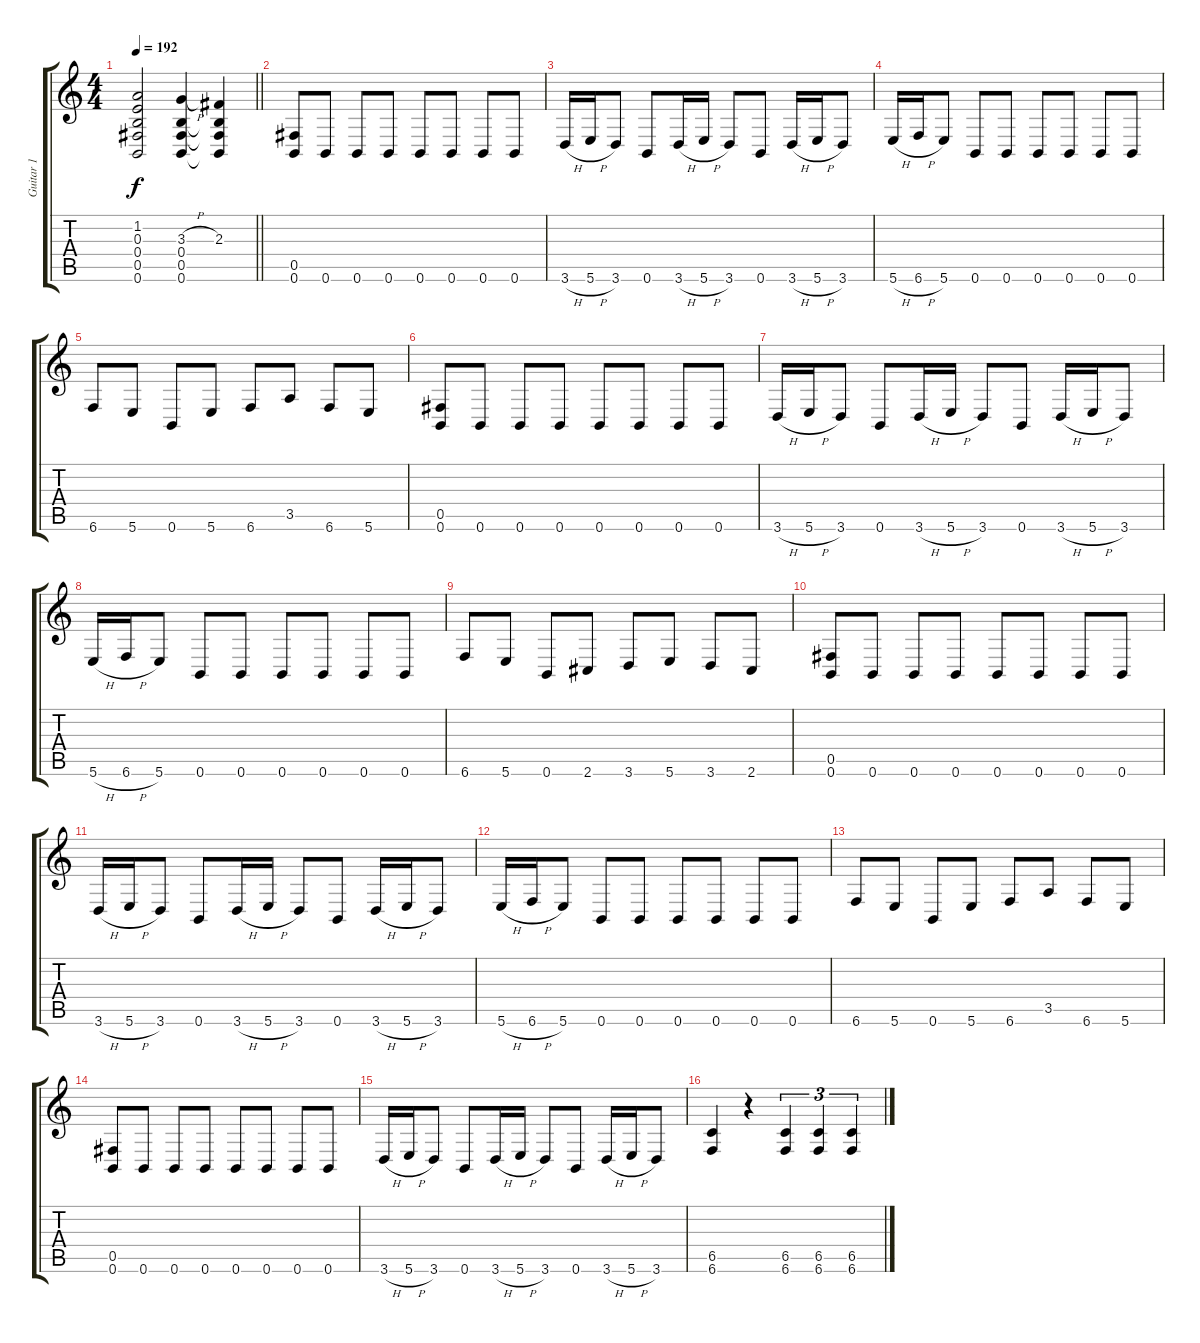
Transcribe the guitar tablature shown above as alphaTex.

\track ("Guitar 1" "Guitar 1") {instrument distortionguitar}
\staff {score tabs}
\tuning (Db4 Ab3 E3 B2 Gb2 B1) {hide}
\ts (4 4)
\tempo 192
\clef g2
\barLineRight lightlight
\ks c
(1.2 0.3 0.4 0.5 0.6).2{dy f} (3.3{h} 0.4 0.5 0.6).4 (2.3 0.4{t} 0.5{t} 0.6{t}).4 |
\section ("" "")
(0.5 0.6).8 0.6.8 0.6.8 0.6.8 0.6.8 0.6.8 0.6.8 0.6.8 |
3.6{h}.16 5.6{h}.16 3.6.8 0.6.8 3.6{h}.16 5.6{h}.16 3.6.8 0.6.8 3.6{h}.16 5.6{h}.16 3.6.8 |
5.6{h}.16 6.6{h}.16 5.6.8 0.6.8 0.6.8 0.6.8 0.6.8 0.6.8 0.6.8 |
6.6.8 5.6.8 0.6.8 5.6.8 6.6.8 3.5.8 6.6.8 5.6.8 |
(0.5 0.6).8 0.6.8 0.6.8 0.6.8 0.6.8 0.6.8 0.6.8 0.6.8 |
3.6{h}.16 5.6{h}.16 3.6.8 0.6.8 3.6{h}.16 5.6{h}.16 3.6.8 0.6.8 3.6{h}.16 5.6{h}.16 3.6.8 |
5.6{h}.16 6.6{h}.16 5.6.8 0.6.8 0.6.8 0.6.8 0.6.8 0.6.8 0.6.8 |
6.6.8 5.6.8 0.6.8 2.6.8 3.6.8 5.6.8 3.6.8 2.6.8 |
(0.5 0.6).8 0.6.8 0.6.8 0.6.8 0.6.8 0.6.8 0.6.8 0.6.8 |
3.6{h}.16 5.6{h}.16 3.6.8 0.6.8 3.6{h}.16 5.6{h}.16 3.6.8 0.6.8 3.6{h}.16 5.6{h}.16 3.6.8 |
5.6{h}.16 6.6{h}.16 5.6.8 0.6.8 0.6.8 0.6.8 0.6.8 0.6.8 0.6.8 |
6.6.8 5.6.8 0.6.8 5.6.8 6.6.8 3.5.8 6.6.8 5.6.8 |
(0.5 0.6).8 0.6.8 0.6.8 0.6.8 0.6.8 0.6.8 0.6.8 0.6.8 |
3.6{h}.16 5.6{h}.16 3.6.8 0.6.8 3.6{h}.16 5.6{h}.16 3.6.8 0.6.8 3.6{h}.16 5.6{h}.16 3.6.8 |
(6.5 6.6).4{balance 2} r.4 (6.5 6.6).4{tu (3 2)} (6.5 6.6).4{tu (3 2)} (6.5 6.6).4{tu (3 2)}
